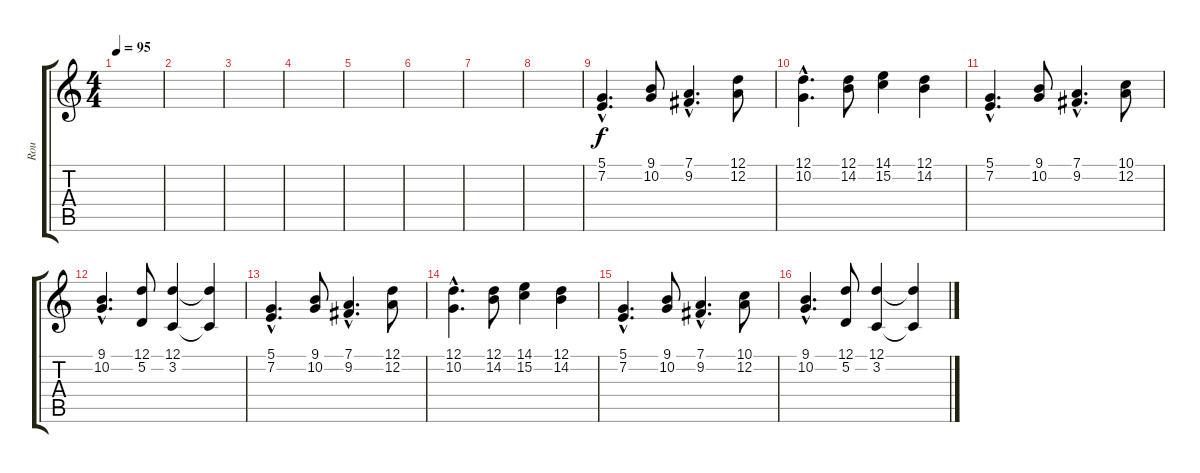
\track ("Rou" "Rou") {instrument brightacousticpiano}
\staff {score tabs}
\tuning (D4 A3 F3 C3 G2 C2) {hide}
\ts (4 4)
\tempo 95
\clef g2
\ks c
|
|
|
|
|
|
|
|
(5.1{hac} 7.2{hac}).4{d} (9.1 10.2).8 (7.1{hac} 9.2{hac}).4{d} (12.1 12.2).8 |
(12.1{hac} 10.2{hac}).4{d} (12.1 14.2).8 (14.1 15.2).4 (12.1 14.2).4 |
(5.1{hac} 7.2{hac}).4{d} (9.1 10.2).8 (7.1{hac} 9.2{hac}).4{d} (10.1 12.2).8 |
(9.1{hac} 10.2{hac}).4{d} (12.1 5.2).8 (12.1 3.2).4 (12.1{t} 3.2{t}).4 |
(5.1{hac} 7.2{hac}).4{d} (9.1 10.2).8 (7.1{hac} 9.2{hac}).4{d} (12.1 12.2).8 |
(12.1{hac} 10.2{hac}).4{d} (12.1 14.2).8 (14.1 15.2).4 (12.1 14.2).4 |
(5.1{hac} 7.2{hac}).4{d} (9.1 10.2).8 (7.1{hac} 9.2{hac}).4{d} (10.1 12.2).8 |
(9.1{hac} 10.2{hac}).4{d} (12.1 5.2).8 (12.1 3.2).4 (12.1{t} 3.2{t}).4
